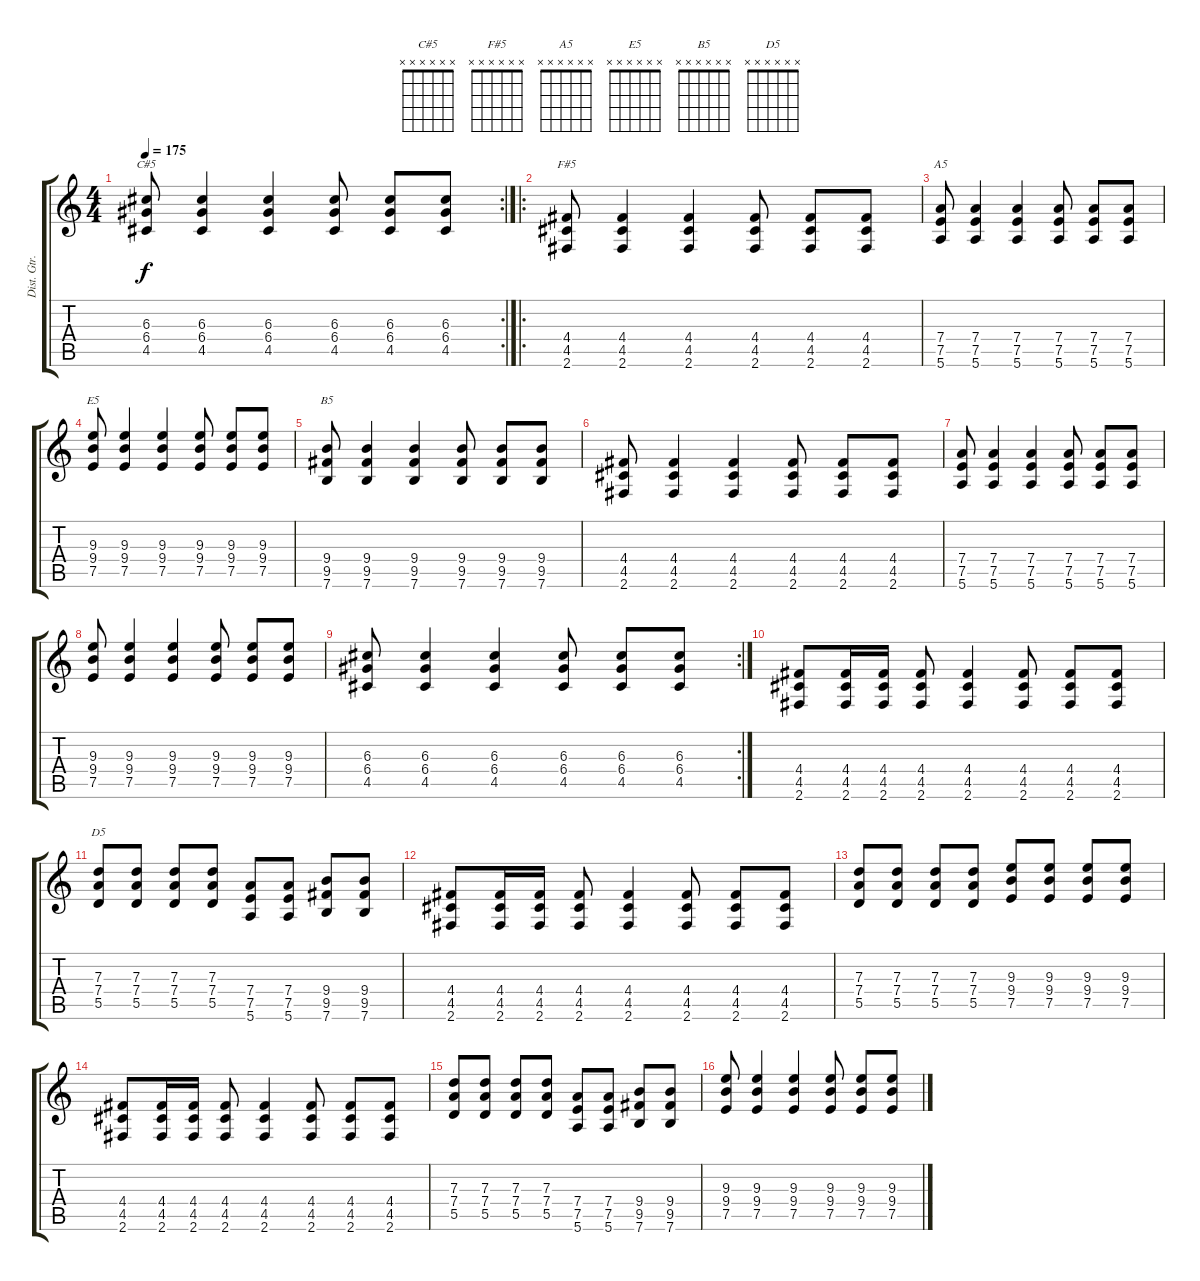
\track ("Dist. Gtr." "Dist. Gtr.") {instrument distortionguitar}
\staff {score tabs}
\tuning (E4 B3 G3 D3 A2 E2) {hide}
\chord ("C#5" x x x x x x) {firstfret 0}
\chord ("F#5" x x x x x x) {firstfret 0}
\chord ("A5" x x x x x x) {firstfret 0}
\chord ("E5" x x x x x x) {firstfret 0}
\chord ("B5" x x x x x x) {firstfret 0}
\chord ("D5" x x x x x x) {firstfret 0}
\rc 2
\ts (4 4)
\tempo 175
\clef g2
\ks c
(6.3 6.4 4.5).8{ch "C#5" dy f} (6.3 6.4 4.5).4 (6.3 6.4 4.5).4 (6.3 6.4 4.5).8 (6.3 6.4 4.5).8 (6.3 6.4 4.5).8 |
\ro
(4.4 4.5 2.6).8{ch "F#5"} (4.4 4.5 2.6).4 (4.4 4.5 2.6).4 (4.4 4.5 2.6).8 (4.4 4.5 2.6).8 (4.4 4.5 2.6).8 |
(7.4 7.5 5.6).8{ch "A5"} (7.4 7.5 5.6).4 (7.4 7.5 5.6).4 (7.4 7.5 5.6).8 (7.4 7.5 5.6).8 (7.4 7.5 5.6).8 |
(9.3 9.4 7.5).8{ch "E5"} (9.3 9.4 7.5).4 (9.3 9.4 7.5).4 (9.3 9.4 7.5).8 (9.3 9.4 7.5).8 (9.3 9.4 7.5).8 |
(9.4 9.5 7.6).8{ch "B5"} (9.4 9.5 7.6).4 (9.4 9.5 7.6).4 (9.4 9.5 7.6).8 (9.4 9.5 7.6).8 (9.4 9.5 7.6).8 |
(4.4 4.5 2.6).8 (4.4 4.5 2.6).4 (4.4 4.5 2.6).4 (4.4 4.5 2.6).8 (4.4 4.5 2.6).8 (4.4 4.5 2.6).8 |
(7.4 7.5 5.6).8 (7.4 7.5 5.6).4 (7.4 7.5 5.6).4 (7.4 7.5 5.6).8 (7.4 7.5 5.6).8 (7.4 7.5 5.6).8 |
(9.3 9.4 7.5).8 (9.3 9.4 7.5).4 (9.3 9.4 7.5).4 (9.3 9.4 7.5).8 (9.3 9.4 7.5).8 (9.3 9.4 7.5).8 |
\rc 2
(6.3 6.4 4.5).8 (6.3 6.4 4.5).4 (6.3 6.4 4.5).4 (6.3 6.4 4.5).8 (6.3 6.4 4.5).8 (6.3 6.4 4.5).8 |
(4.4 4.5 2.6).8 (4.4 4.5 2.6).16 (4.4 4.5 2.6).16 (4.4 4.5 2.6).8 (4.4 4.5 2.6).4 (4.4 4.5 2.6).8 (4.4 4.5 2.6).8 (4.4 4.5 2.6).8 |
(7.3 7.4 5.5).8{ch "D5"} (7.3 7.4 5.5).8 (7.3 7.4 5.5).8 (7.3 7.4 5.5).8 (7.4 7.5 5.6).8 (7.4 7.5 5.6).8 (9.4 9.5 7.6).8 (9.4 9.5 7.6).8 |
(4.4 4.5 2.6).8 (4.4 4.5 2.6).16 (4.4 4.5 2.6).16 (4.4 4.5 2.6).8 (4.4 4.5 2.6).4 (4.4 4.5 2.6).8 (4.4 4.5 2.6).8 (4.4 4.5 2.6).8 |
(7.3 7.4 5.5).8 (7.3 7.4 5.5).8 (7.3 7.4 5.5).8 (7.3 7.4 5.5).8 (9.3 9.4 7.5).8 (9.3 9.4 7.5).8 (9.3 9.4 7.5).8 (9.3 9.4 7.5).8 |
(4.4 4.5 2.6).8 (4.4 4.5 2.6).16 (4.4 4.5 2.6).16 (4.4 4.5 2.6).8 (4.4 4.5 2.6).4 (4.4 4.5 2.6).8 (4.4 4.5 2.6).8 (4.4 4.5 2.6).8 |
(7.3 7.4 5.5).8 (7.3 7.4 5.5).8 (7.3 7.4 5.5).8 (7.3 7.4 5.5).8 (7.4 7.5 5.6).8 (7.4 7.5 5.6).8 (9.4 9.5 7.6).8 (9.4 9.5 7.6).8 |
(9.3 9.4 7.5).8 (9.3 9.4 7.5).4 (9.3 9.4 7.5).4 (9.3 9.4 7.5).8 (9.3 9.4 7.5).8 (9.3 9.4 7.5).8
